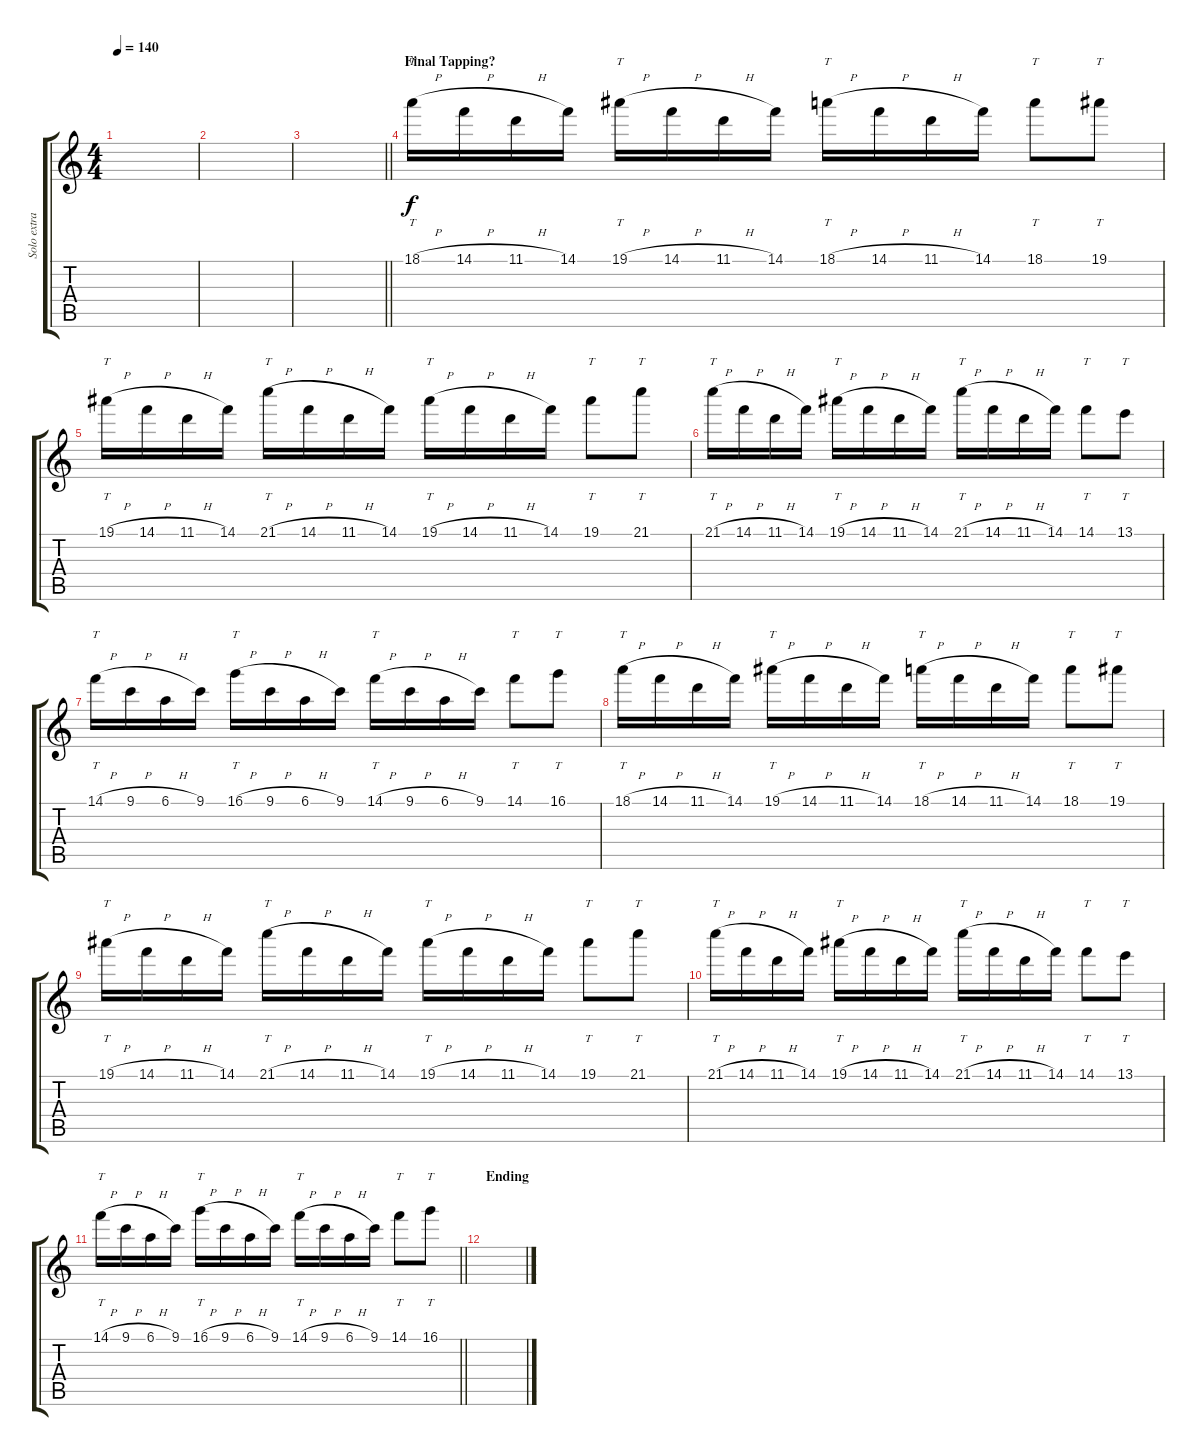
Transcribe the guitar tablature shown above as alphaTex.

\track ("Solo extra effects and final tapping" "Solo extra") {instrument overdrivenguitar}
\staff {score tabs}
\tuning (Eb4 Bb3 Gb3 Db3 Ab2 Eb2) {hide}
\ts (4 4)
\tempo 140
\clef g2
\ks c
|
|
\barLineRight lightlight
|
\section ("" "Final Tapping?")
18.1{h}.16{tt} 14.1{h}.16 11.1{h}.16 14.1.16 19.1{h}.16{tt} 14.1{h}.16 11.1{h}.16 14.1.16 18.1{h}.16{tt} 14.1{h}.16 11.1{h}.16 14.1.16 18.1.8{tt} 19.1.8{tt} |
19.1{h}.16{tt} 14.1{h}.16 11.1{h}.16 14.1.16 21.1{h}.16{tt} 14.1{h}.16 11.1{h}.16 14.1.16 19.1{h}.16{tt} 14.1{h}.16 11.1{h}.16 14.1.16 19.1.8{tt} 21.1.8{tt} |
21.1{h}.16{tt} 14.1{h}.16 11.1{h}.16 14.1.16 19.1{h}.16{tt} 14.1{h}.16 11.1{h}.16 14.1.16 21.1{h}.16{tt} 14.1{h}.16 11.1{h}.16 14.1.16 14.1.8{tt} 13.1.8{tt} |
14.1{h}.16{tt} 9.1{h}.16 6.1{h}.16 9.1.16 16.1{h}.16{tt} 9.1{h}.16 6.1{h}.16 9.1.16 14.1{h}.16{tt} 9.1{h}.16 6.1{h}.16 9.1.16 14.1.8{tt} 16.1.8{tt} |
18.1{h}.16{tt} 14.1{h}.16 11.1{h}.16 14.1.16 19.1{h}.16{tt} 14.1{h}.16 11.1{h}.16 14.1.16 18.1{h}.16{tt} 14.1{h}.16 11.1{h}.16 14.1.16 18.1.8{tt} 19.1.8{tt} |
19.1{h}.16{tt} 14.1{h}.16 11.1{h}.16 14.1.16 21.1{h}.16{tt} 14.1{h}.16 11.1{h}.16 14.1.16 19.1{h}.16{tt} 14.1{h}.16 11.1{h}.16 14.1.16 19.1.8{tt} 21.1.8{tt} |
21.1{h}.16{tt} 14.1{h}.16 11.1{h}.16 14.1.16 19.1{h}.16{tt} 14.1{h}.16 11.1{h}.16 14.1.16 21.1{h}.16{tt} 14.1{h}.16 11.1{h}.16 14.1.16 14.1.8{tt} 13.1.8{tt} |
\barLineRight lightlight
14.1{h}.16{tt} 9.1{h}.16 6.1{h}.16 9.1.16 16.1{h}.16{tt} 9.1{h}.16 6.1{h}.16 9.1.16 14.1{h}.16{tt} 9.1{h}.16 6.1{h}.16 9.1.16 14.1.8{tt} 16.1.8{tt} |
\section ("" "Ending")
